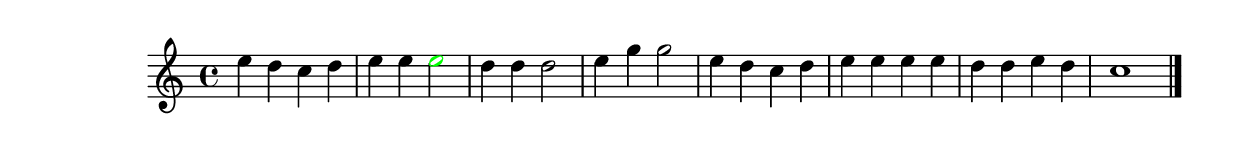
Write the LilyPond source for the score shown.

\version "2.18.2"
\language "english"

\header {
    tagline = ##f
}

\layout {}

\paper {}

\score {
    \new Score
    <<
        \new Staff
        {
            {   % measure
                \time 4/4
                \tweak color #black
                e''4
                \tweak color #black
                d''4
                \tweak color #black
                c''4
                \tweak color #black
                d''4
            }   % measure
            {   % measure
                \tweak color #black
                e''4
                \tweak color #black
                e''4
                \tweak color #green
                e''2
            }   % measure
            {   % measure
                d''4
                d''4
                d''2
            }   % measure
            {   % measure
                e''4
                g''4
                g''2
            }   % measure
            {   % measure
                e''4
                d''4
                c''4
                d''4
            }   % measure
            {   % measure
                e''4
                e''4
                e''4
                e''4
            }   % measure
            {   % measure
                d''4
                d''4
                e''4
                d''4
            }   % measure
            {   % measure
                c''1
                \bar "|." %! SCORE1
            }   % measure
        }
    >>
}